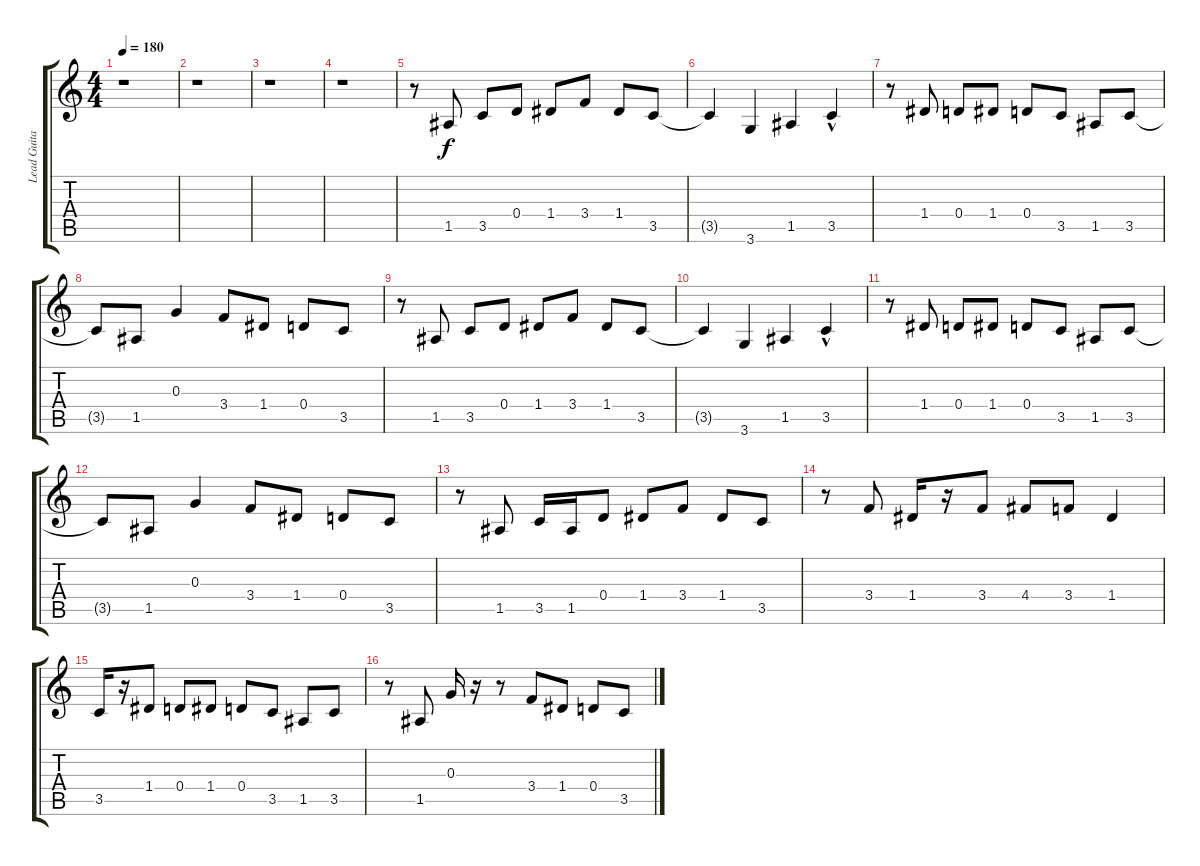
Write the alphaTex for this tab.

\track ("Lead Guitar" "Lead Guita") {instrument overdrivenguitar}
\staff {score tabs}
\tuning (E4 B3 G3 D3 A2 E2) {hide}
\ts (4 4)
\tempo 180
\clef g2
\ks c
r.1{dy f} |
r.1 |
r.1 |
r.1 |
r.8 1.5.8 3.5.8 0.4.8 1.4.8 3.4.8 1.4.8 3.5.8 |
3.5{t}.4 3.6.4 1.5.4 3.5{hac}.4 |
r.8 1.4.8 0.4.8 1.4.8 0.4.8 3.5.8 1.5.8 3.5.8 |
3.5{t}.8 1.5.8 0.3.4 3.4.8 1.4.8 0.4.8 3.5.8 |
r.8 1.5.8 3.5.8 0.4.8 1.4.8 3.4.8 1.4.8 3.5.8 |
3.5{t}.4 3.6.4 1.5.4 3.5{hac}.4 |
r.8 1.4.8 0.4.8 1.4.8 0.4.8 3.5.8 1.5.8 3.5.8 |
3.5{t}.8 1.5.8 0.3.4 3.4.8 1.4.8 0.4.8 3.5.8 |
r.8 1.5.8 3.5.16 1.5.16 0.4.8 1.4.8 3.4.8 1.4.8 3.5.8 |
r.8 3.4.8 1.4.16 r.16 3.4.8 4.4.8 3.4.8 1.4.4 |
3.5.16 r.16 1.4.8 0.4.8 1.4.8 0.4.8 3.5.8 1.5.8 3.5.8 |
r.8 1.5.8 0.3.16 r.16 r.8 3.4.8 1.4.8 0.4.8 3.5.8
